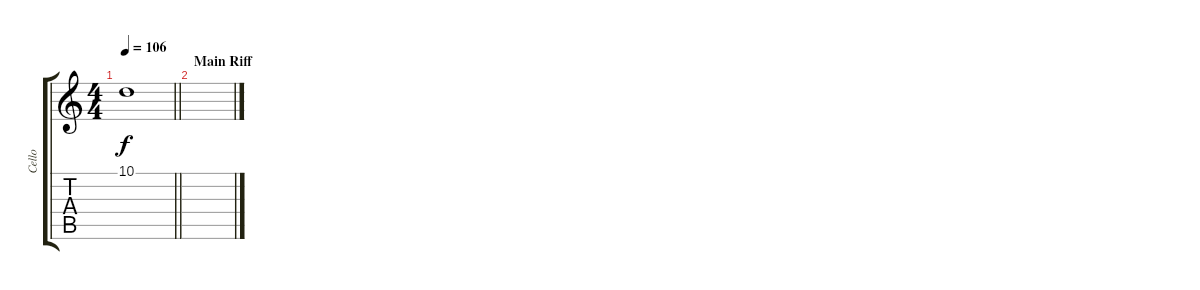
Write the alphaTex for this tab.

\track ("Cello" "Cello") {instrument cello}
\staff {score tabs}
\tuning (E4 B3 G3 D3 A2 E2) {hide}
\ts (4 4)
\tempo 106
\clef g2
\barLineRight lightlight
\ks c
10.1{t}.1{dy f} |
\section ("" "Main Riff")
